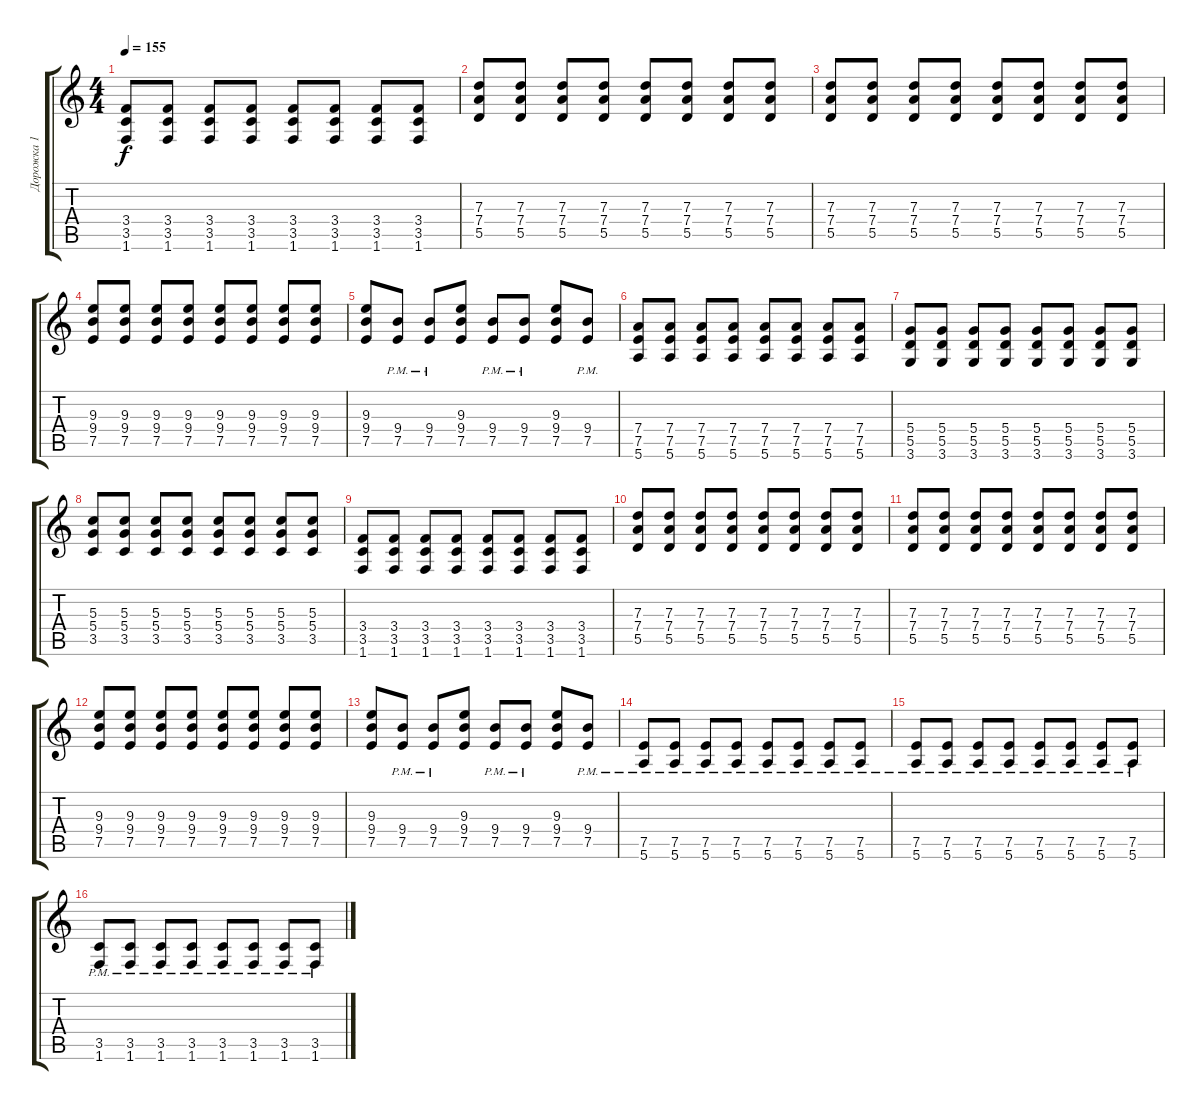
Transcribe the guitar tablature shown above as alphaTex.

\track ("Дорожка 1" "Дорожка 1") {instrument overdrivenguitar}
\staff {score tabs}
\tuning (E4 B3 G3 D3 A2 E2) {hide}
\ts (4 4)
\tempo 155
\clef g2
\ks c
(3.4 3.5 1.6).8{dy f} (3.4 3.5 1.6).8 (3.4 3.5 1.6).8 (3.4 3.5 1.6).8 (3.4 3.5 1.6).8 (3.4 3.5 1.6).8 (3.4 3.5 1.6).8 (3.4 3.5 1.6).8 |
(7.3 7.4 5.5).8 (7.3 7.4 5.5).8 (7.3 7.4 5.5).8 (7.3 7.4 5.5).8 (7.3 7.4 5.5).8 (7.3 7.4 5.5).8 (7.3 7.4 5.5).8 (7.3 7.4 5.5).8 |
(7.3 7.4 5.5).8 (7.3 7.4 5.5).8 (7.3 7.4 5.5).8 (7.3 7.4 5.5).8 (7.3 7.4 5.5).8 (7.3 7.4 5.5).8 (7.3 7.4 5.5).8 (7.3 7.4 5.5).8 |
(9.3 9.4 7.5).8 (9.3 9.4 7.5).8 (9.3 9.4 7.5).8 (9.3 9.4 7.5).8 (9.3 9.4 7.5).8 (9.3 9.4 7.5).8 (9.3 9.4 7.5).8 (9.3 9.4 7.5).8 |
(9.3 9.4 7.5).8 (9.4{pm} 7.5{pm}).8 (9.4{pm} 7.5{pm}).8 (9.3 9.4 7.5).8 (9.4{pm} 7.5{pm}).8 (9.4{pm} 7.5{pm}).8 (9.3 9.4 7.5).8 (9.4{pm} 7.5{pm}).8 |
(7.4 7.5 5.6).8 (7.4 7.5 5.6).8 (7.4 7.5 5.6).8 (7.4 7.5 5.6).8 (7.4 7.5 5.6).8 (7.4 7.5 5.6).8 (7.4 7.5 5.6).8 (7.4 7.5 5.6).8 |
(5.4 5.5 3.6).8 (5.4 5.5 3.6).8 (5.4 5.5 3.6).8 (5.4 5.5 3.6).8 (5.4 5.5 3.6).8 (5.4 5.5 3.6).8 (5.4 5.5 3.6).8 (5.4 5.5 3.6).8 |
(5.3 5.4 3.5).8 (5.3 5.4 3.5).8 (5.3 5.4 3.5).8 (5.3 5.4 3.5).8 (5.3 5.4 3.5).8 (5.3 5.4 3.5).8 (5.3 5.4 3.5).8 (5.3 5.4 3.5).8 |
(3.4 3.5 1.6).8 (3.4 3.5 1.6).8 (3.4 3.5 1.6).8 (3.4 3.5 1.6).8 (3.4 3.5 1.6).8 (3.4 3.5 1.6).8 (3.4 3.5 1.6).8 (3.4 3.5 1.6).8 |
(7.3 7.4 5.5).8 (7.3 7.4 5.5).8 (7.3 7.4 5.5).8 (7.3 7.4 5.5).8 (7.3 7.4 5.5).8 (7.3 7.4 5.5).8 (7.3 7.4 5.5).8 (7.3 7.4 5.5).8 |
(7.3 7.4 5.5).8 (7.3 7.4 5.5).8 (7.3 7.4 5.5).8 (7.3 7.4 5.5).8 (7.3 7.4 5.5).8 (7.3 7.4 5.5).8 (7.3 7.4 5.5).8 (7.3 7.4 5.5).8 |
(9.3 9.4 7.5).8 (9.3 9.4 7.5).8 (9.3 9.4 7.5).8 (9.3 9.4 7.5).8 (9.3 9.4 7.5).8 (9.3 9.4 7.5).8 (9.3 9.4 7.5).8 (9.3 9.4 7.5).8 |
(9.3 9.4 7.5).8 (9.4{pm} 7.5{pm}).8 (9.4{pm} 7.5{pm}).8 (9.3 9.4 7.5).8 (9.4{pm} 7.5{pm}).8 (9.4{pm} 7.5{pm}).8 (9.3 9.4 7.5).8 (9.4{pm} 7.5{pm}).8 |
(7.5{pm} 5.6{pm}).8 (7.5{pm} 5.6{pm}).8 (7.5{pm} 5.6{pm}).8 (7.5{pm} 5.6{pm}).8 (7.5{pm} 5.6{pm}).8 (7.5{pm} 5.6{pm}).8 (7.5{pm} 5.6{pm}).8 (7.5{pm} 5.6{pm}).8 |
(7.5{pm} 5.6{pm}).8 (7.5{pm} 5.6{pm}).8 (7.5{pm} 5.6{pm}).8 (7.5{pm} 5.6{pm}).8 (7.5{pm} 5.6{pm}).8 (7.5{pm} 5.6{pm}).8 (7.5{pm} 5.6{pm}).8 (7.5{pm} 5.6{pm}).8 |
(3.5{pm} 1.6{pm}).8 (3.5{pm} 1.6{pm}).8 (3.5{pm} 1.6{pm}).8 (3.5{pm} 1.6{pm}).8 (3.5{pm} 1.6{pm}).8 (3.5{pm} 1.6{pm}).8 (3.5{pm} 1.6{pm}).8 (3.5{pm} 1.6{pm}).8
